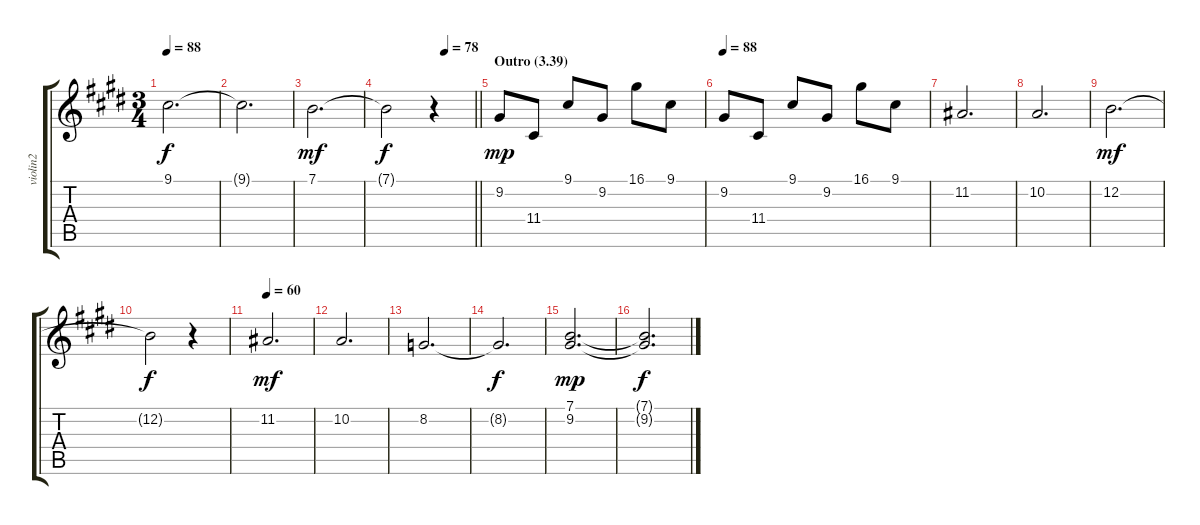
\track ("violin2" "violin2") {instrument violin}
\staff {score tabs}
\tuning (E4 B3 G3 D3 A2 E2) {hide}
\ts (3 4)
\tempo 88
\clef g2
\ks e
9.1{t}.2{d dy f} |
9.1{t}.2{d} |
7.1.2{d dy mf} |
\tempo (78 0.6666666666666666)
\barLineRight lightlight
7.1{t}.2{dy f} r.4 |
\section ("" "Outro (3.39)")
9.2.8{dy mp} 11.4.8 9.1.8 9.2.8 16.1.8 9.1.8 |
\tempo 88
9.2.8 11.4.8 9.1.8 9.2.8 16.1.8 9.1.8 |
11.2.2{d} |
10.2.2{d} |
12.2.2{d dy mf} |
12.2{t}.2{dy f} r.4 |
\tempo 60
11.2.2{d dy mf} |
10.2.2{d} |
8.2.2{d} |
8.2{t}.2{d dy f} |
(7.1 9.2).2{d dy mp} |
(7.1{t} 9.2{t}).2{d dy f}
